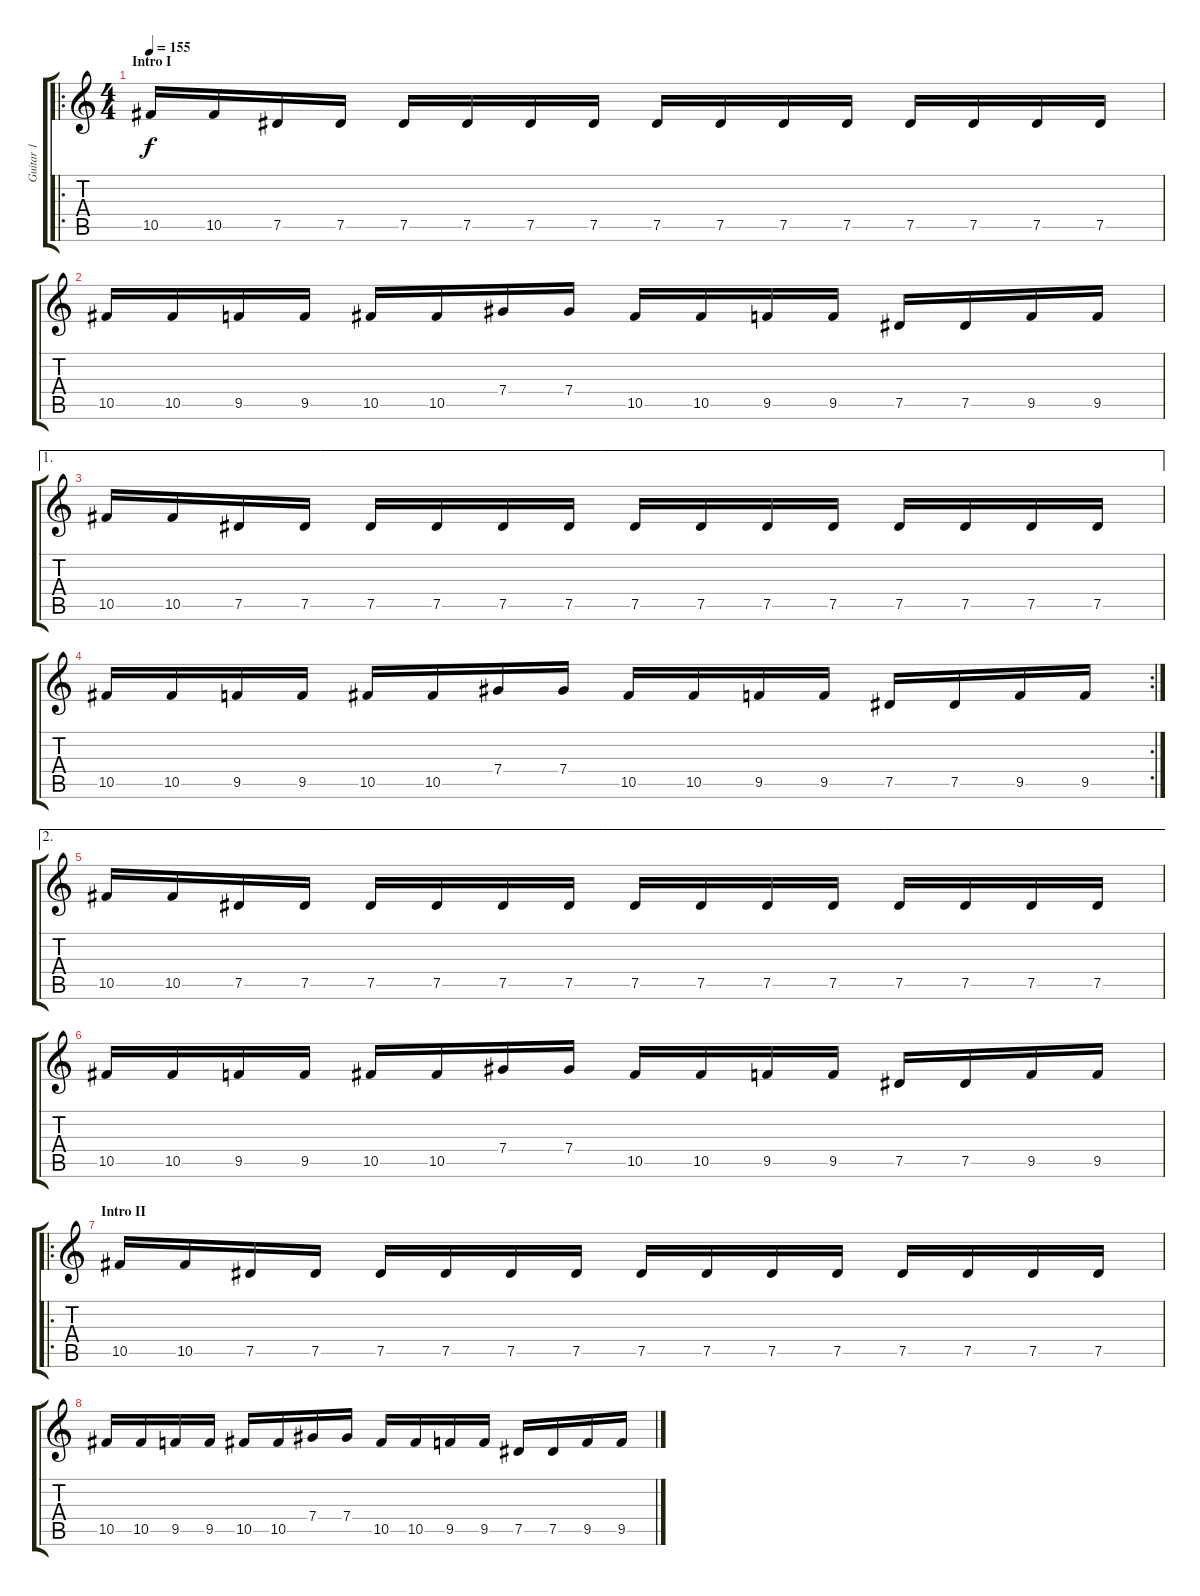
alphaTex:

\track ("Guitar 1" "Guitar 1") {instrument distortionguitar}
\staff {score tabs}
\tuning (Eb4 Bb3 Gb3 Db3 Ab2 Eb2) {hide}
\ro
\ts (4 4)
\section ("" "Intro I")
\tempo 155
\clef g2
\ks c
10.5.16{dy f instrument distortionguitar} 10.5.16 7.5.16 7.5.16 7.5.16 7.5.16 7.5.16 7.5.16 7.5.16 7.5.16 7.5.16 7.5.16 7.5.16 7.5.16 7.5.16 7.5.16 |
10.5.16 10.5.16 9.5.16 9.5.16 10.5.16 10.5.16 7.4.16 7.4.16 10.5.16 10.5.16 9.5.16 9.5.16 7.5.16 7.5.16 9.5.16 9.5.16 |
\ae 1
10.5.16 10.5.16 7.5.16 7.5.16 7.5.16 7.5.16 7.5.16 7.5.16 7.5.16 7.5.16 7.5.16 7.5.16 7.5.16 7.5.16 7.5.16 7.5.16 |
\rc 2
10.5.16 10.5.16 9.5.16 9.5.16 10.5.16 10.5.16 7.4.16 7.4.16 10.5.16 10.5.16 9.5.16 9.5.16 7.5.16 7.5.16 9.5.16 9.5.16 |
\ae 2
10.5.16 10.5.16 7.5.16 7.5.16 7.5.16 7.5.16 7.5.16 7.5.16 7.5.16 7.5.16 7.5.16 7.5.16 7.5.16 7.5.16 7.5.16 7.5.16 |
10.5.16 10.5.16 9.5.16 9.5.16 10.5.16 10.5.16 7.4.16 7.4.16 10.5.16 10.5.16 9.5.16 9.5.16 7.5.16 7.5.16 9.5.16 9.5.16 |
\ro
\section ("" "Intro II")
10.5.16 10.5.16 7.5.16 7.5.16 7.5.16 7.5.16 7.5.16 7.5.16 7.5.16 7.5.16 7.5.16 7.5.16 7.5.16 7.5.16 7.5.16 7.5.16 |
10.5.16 10.5.16 9.5.16 9.5.16 10.5.16 10.5.16 7.4.16 7.4.16 10.5.16 10.5.16 9.5.16 9.5.16 7.5.16 7.5.16 9.5.16 9.5.16
